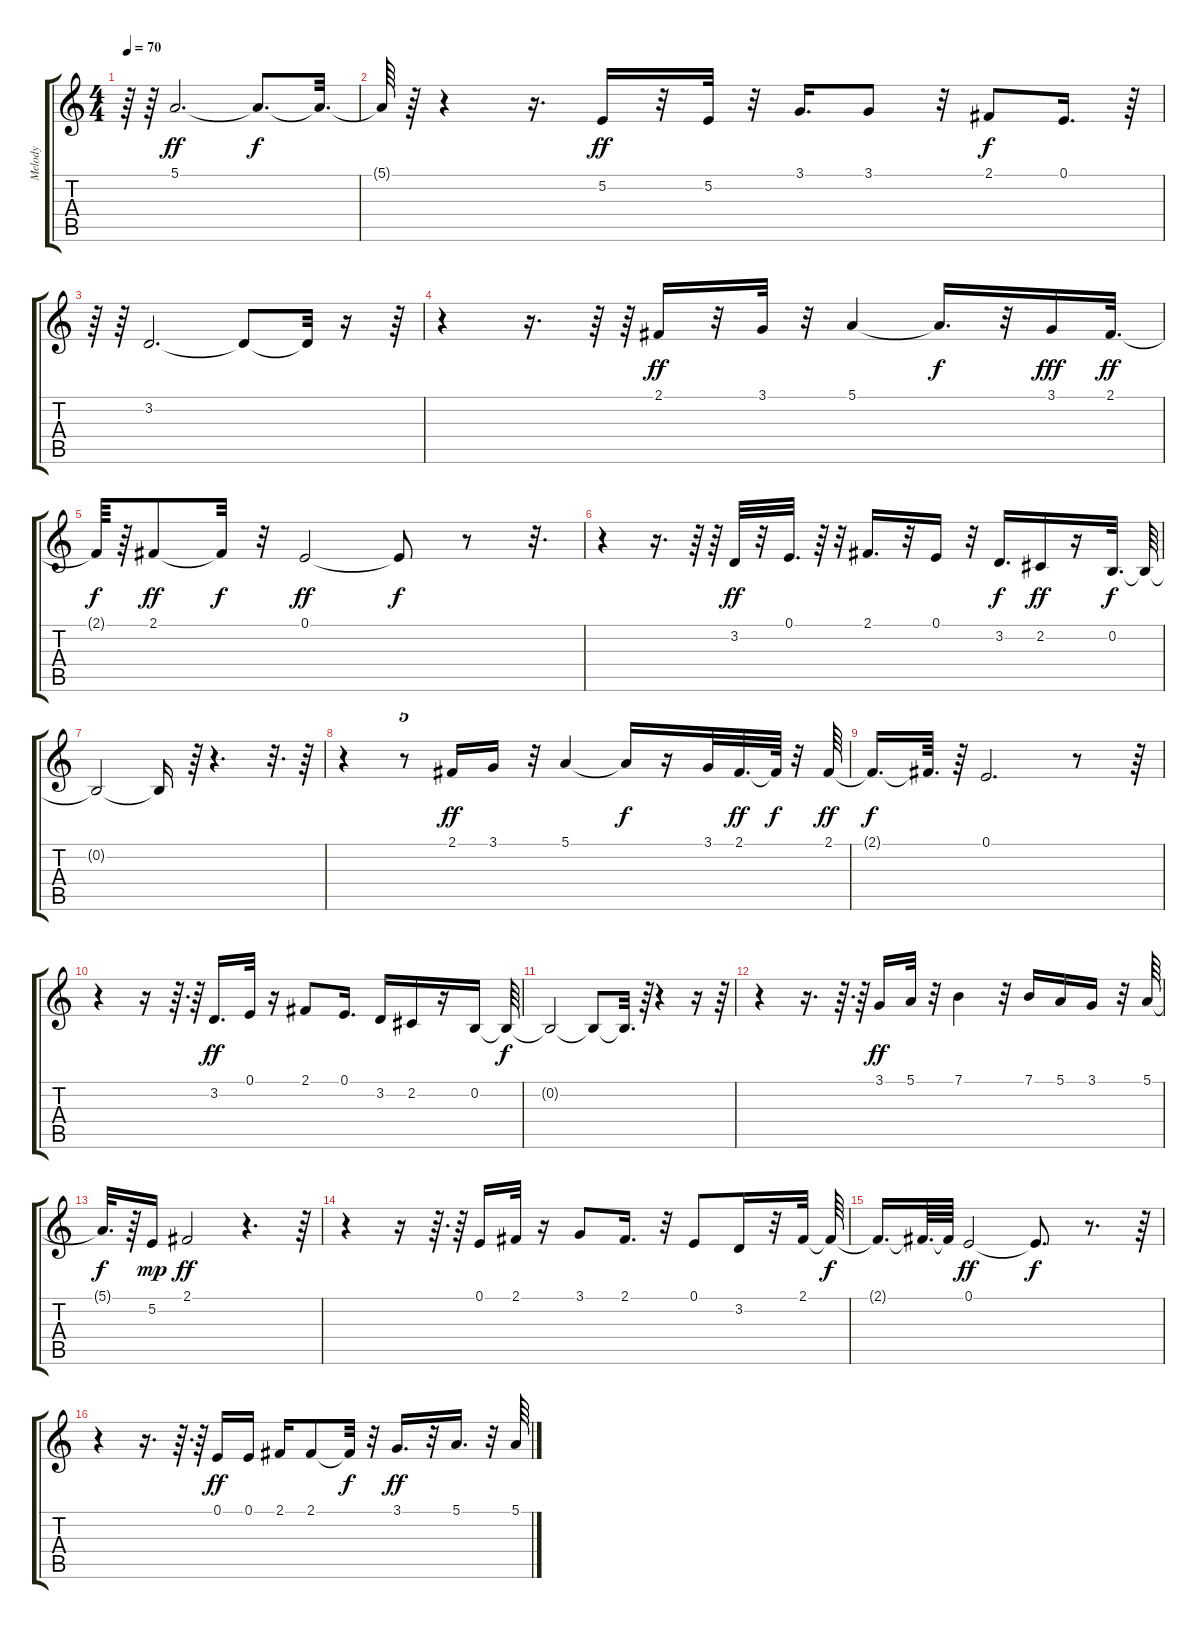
\track ("Melody" "Melody") {instrument altosax}
\staff {score tabs}
\tuning (E4 B3 G3 D3 A2 E2) {hide}
\ts (4 4)
\tempo 70
\clef g2
\ks c
r.64{dy ff} r.64 5.1.2{d} 5.1{t}.8{d dy f} 5.1{t}.32{d} |
5.1{t}.64 r.64 r.4 r.16{d} 5.2.16{dy ff} r.32 5.2.32 r.32 3.1.16{d} 3.1.8 r.32 2.1.8{dy f} 0.1.16{d} r.64 |
r.64 r.64 3.2.2{d} 3.2{t}.8 3.2{t}.32 r.16 r.64 |
r.4 r.16{d} r.64 r.64 2.1.16{dy ff} r.32 3.1.32 r.32 5.1.4 5.1{t}.16{d dy f} r.32 3.1.16{dy fff} 2.1.32{d dy ff} |
2.1{t}.64{dy f} r.64 2.1.8{dy ff} 2.1{t}.32{dy f} r.32 0.1.2{dy ff} 0.1{t}.8{dy f} r.8 r.32{d} |
r.4 r.16{d} r.64 r.64 3.2.32{dy ff} r.32 0.1.32{d} r.64 r.32 2.1.16{d} r.32 0.1.16 r.32 3.2.16{d dy f} 2.2.16{dy ff} r.16 0.2.32{d dy f} 0.2{t}.64 |
0.2{t}.2 0.2{t}.16 r.64 r.4{d} r.32{d} r.64 |
r.4 r.8{tu (5 4)} 2.1.16{dy ff} 3.1.16 r.32 5.1.4 5.1{t}.16{dy f} r.16 3.1.32 2.1.32{d dy ff} 2.1{t}.64{dy f} r.32 2.1.64{dy ff} |
2.1{t}.16{d dy f} 2.1{t}.64{d} r.64 0.1.2{d} r.8 r.64 |
r.4 r.16 r.64{d} r.64 3.2.16{d dy ff} 0.1.32 r.16 2.1.8 0.1.16{d} 3.2.16 2.2.16 r.16 0.2.16 0.2{t}.64{dy f} |
0.2{t}.2 0.2{t}.8 0.2{t}.32{d} r.64 r.4 r.16 r.64 |
r.4 r.16{d} r.64{d} r.64 3.1.16{dy ff} 5.1.32 r.32 7.1.4 r.32 7.1.16 5.1.16 3.1.16 r.32 5.1.64 |
5.1{t}.32{d dy f} r.64 5.2.16{dy mp} 2.1.2{dy ff} r.4{d} r.64 |
r.4 r.16 r.64{d} r.64 0.1.16 2.1.32 r.16 3.1.8 2.1.16{d} r.32 0.1.8 3.2.16 r.32 2.1.32 2.1{t}.64{dy f} |
2.1{t}.16{d} 2.1{t}.64{d} 2.1{t}.64 0.1.2{dy ff} 0.1{t}.8{d dy f} r.8{d} r.64 |
r.4 r.16{d} r.64{d} r.64 0.1.16{dy ff} 0.1.16 2.1.16 2.1.8 2.1{t}.32{dy f} r.32 3.1.16{d dy ff} r.32 5.1.16{d} r.32 5.1.64
